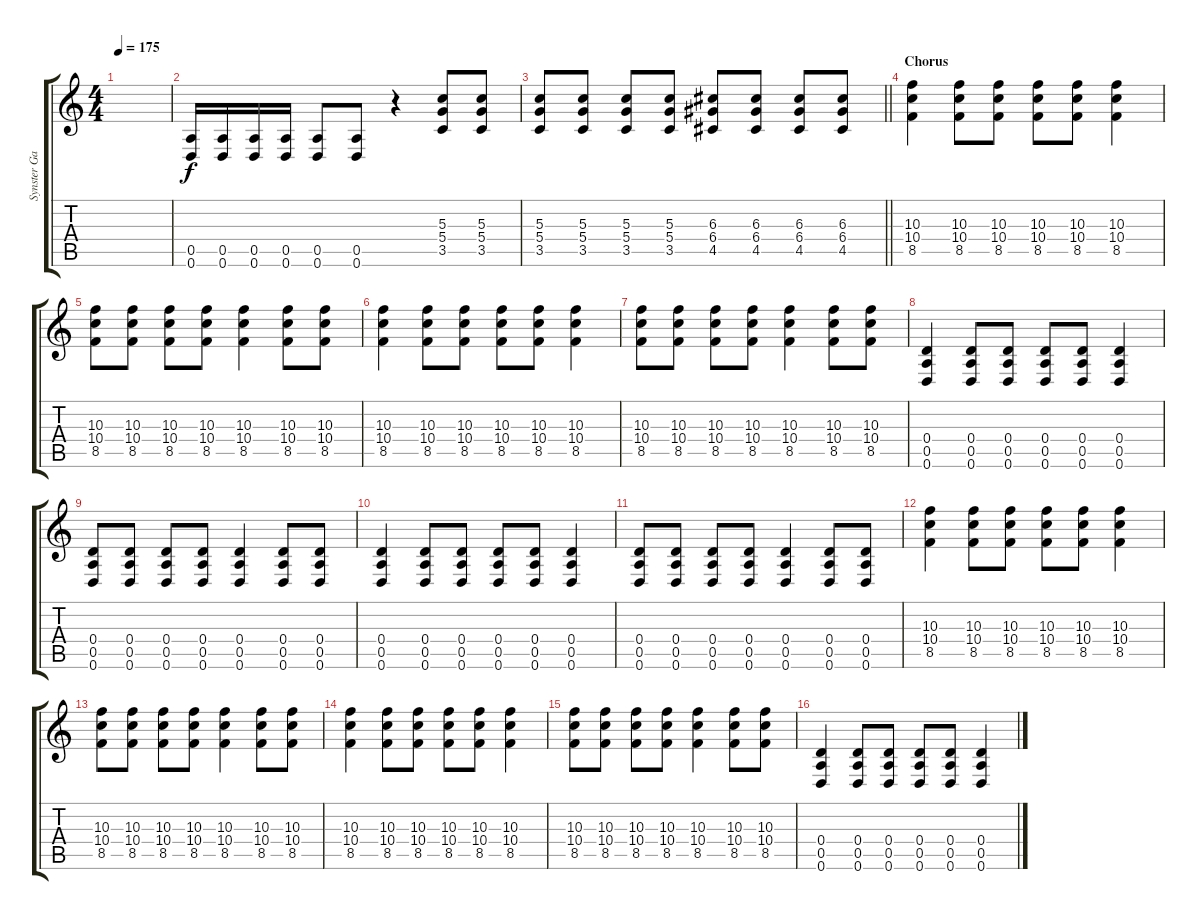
\track ("Synster Gates" "Synster Ga") {instrument distortionguitar}
\staff {score tabs}
\tuning (E4 B3 G3 D3 A2 D2) {hide}
\ts (4 4)
\tempo 175
\clef g2
\ks c
|
(0.5 0.6).16 (0.5 0.6).16 (0.5 0.6).16 (0.5 0.6).16 (0.5 0.6).8 (0.5 0.6).8 r.4 (5.3 5.4 3.5).8 (5.3 5.4 3.5).8 |
\barLineRight lightlight
(5.3 5.4 3.5).8 (5.3 5.4 3.5).8 (5.3 5.4 3.5).8 (5.3 5.4 3.5).8 (6.3 6.4 4.5).8 (6.3 6.4 4.5).8 (6.3 6.4 4.5).8 (6.3 6.4 4.5).8 |
\section ("" "Chorus")
(10.3 10.4 8.5).4 (10.3 10.4 8.5).8 (10.3 10.4 8.5).8 (10.3 10.4 8.5).8 (10.3 10.4 8.5).8 (10.3 10.4 8.5).4 |
(10.3 10.4 8.5).8 (10.3 10.4 8.5).8 (10.3 10.4 8.5).8 (10.3 10.4 8.5).8 (10.3 10.4 8.5).4 (10.3 10.4 8.5).8 (10.3 10.4 8.5).8 |
(10.3 10.4 8.5).4 (10.3 10.4 8.5).8 (10.3 10.4 8.5).8 (10.3 10.4 8.5).8 (10.3 10.4 8.5).8 (10.3 10.4 8.5).4 |
(10.3 10.4 8.5).8 (10.3 10.4 8.5).8 (10.3 10.4 8.5).8 (10.3 10.4 8.5).8 (10.3 10.4 8.5).4 (10.3 10.4 8.5).8 (10.3 10.4 8.5).8 |
(0.4 0.5 0.6).4 (0.4 0.5 0.6).8 (0.4 0.5 0.6).8 (0.4 0.5 0.6).8 (0.4 0.5 0.6).8 (0.4 0.5 0.6).4 |
(0.4 0.5 0.6).8 (0.4 0.5 0.6).8 (0.4 0.5 0.6).8 (0.4 0.5 0.6).8 (0.4 0.5 0.6).4 (0.4 0.5 0.6).8 (0.4 0.5 0.6).8 |
(0.4 0.5 0.6).4 (0.4 0.5 0.6).8 (0.4 0.5 0.6).8 (0.4 0.5 0.6).8 (0.4 0.5 0.6).8 (0.4 0.5 0.6).4 |
(0.4 0.5 0.6).8 (0.4 0.5 0.6).8 (0.4 0.5 0.6).8 (0.4 0.5 0.6).8 (0.4 0.5 0.6).4 (0.4 0.5 0.6).8 (0.4 0.5 0.6).8 |
(10.3 10.4 8.5).4 (10.3 10.4 8.5).8 (10.3 10.4 8.5).8 (10.3 10.4 8.5).8 (10.3 10.4 8.5).8 (10.3 10.4 8.5).4 |
(10.3 10.4 8.5).8 (10.3 10.4 8.5).8 (10.3 10.4 8.5).8 (10.3 10.4 8.5).8 (10.3 10.4 8.5).4 (10.3 10.4 8.5).8 (10.3 10.4 8.5).8 |
(10.3 10.4 8.5).4 (10.3 10.4 8.5).8 (10.3 10.4 8.5).8 (10.3 10.4 8.5).8 (10.3 10.4 8.5).8 (10.3 10.4 8.5).4 |
(10.3 10.4 8.5).8 (10.3 10.4 8.5).8 (10.3 10.4 8.5).8 (10.3 10.4 8.5).8 (10.3 10.4 8.5).4 (10.3 10.4 8.5).8 (10.3 10.4 8.5).8 |
(0.4 0.5 0.6).4 (0.4 0.5 0.6).8 (0.4 0.5 0.6).8 (0.4 0.5 0.6).8 (0.4 0.5 0.6).8 (0.4 0.5 0.6).4
